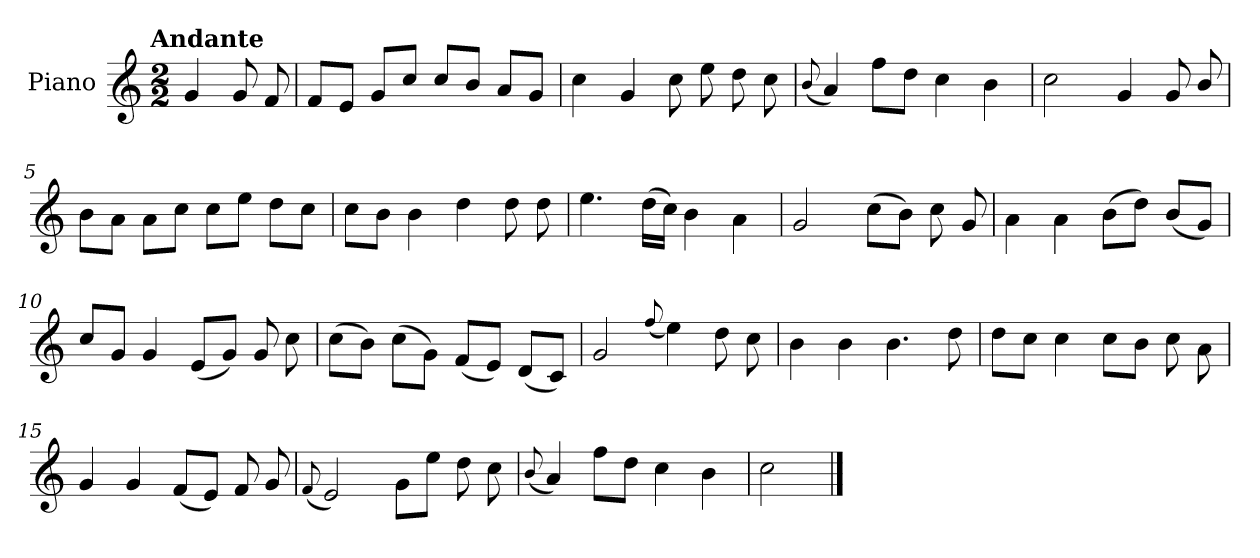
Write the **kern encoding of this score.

**kern
*part1
*staff1
*I"Piano
*I'Pno.
*clefG2
*k[]
!!LO:TX:omd:t=Andante
*M2/2
*MM92
=
4g/
8g/
8f/
=1
8f/L
8e/J
8g/L
8cc/J
8cc/L
8b/J
8a/L
8g/J
=2
4cc\
4g/
8cc\
8ee\
8dd\
8cc\
!!LO:LB:g=z
=3
(<8qqb/
4a/)
8ff\L
8dd\J
4cc\
4b\
=4
2cc\
4g/
8g/
8b/
=5
8b\L
8a\J
8a\L
8cc\J
8cc\L
8ee\J
8dd\L
8cc\J
=6
8cc\L
8b\J
4b\
4dd\
8dd\
8dd\
!!LO:LB:g=z
=7
4.ee\
(>16dd\LL
16cc\JJ)
4b\
4a\
=8
2g/
(>8cc\L
8b\J)
8cc\
8g/
=9
4a\
4a\
(>8b\L
8dd\J)
(<8b/L
8g/J)
=10
8cc/L
8g/J
4g/
(<8e/L
8g/J)
8g/
8cc\
!!LO:LB:g=z
=11
(>8cc\L
8b\J)
(>8cc\L
8g\J)
(<8f/L
8e/J)
(<8d/L
8c/J)
=12
2g/
(<8qqff/
4ee\)
8dd\
8cc\
=13
4b\
4b\
4.b\
8dd\
=14
8dd\L
8cc\J
4cc\
8cc\L
8b\J
8cc\
8a\
!!LO:LB:g=z
=15
4g/
4g/
(<8f/L
8e/J)
8f/
8g/
=16
(<8qqf/
2e/)
8g\L
8ee\J
8dd\
8cc\
=17
(<8qqb/
4a/)
8ff\L
8dd\J
4cc\
4b\
=18
2cc\
==
*-
